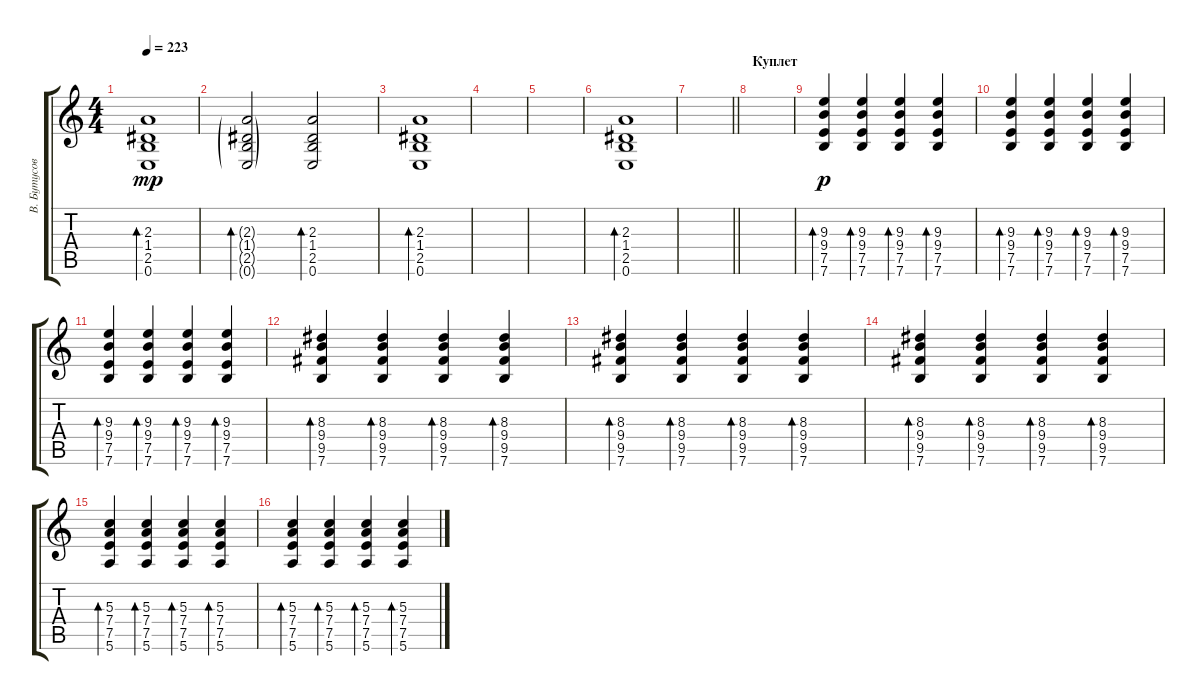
\track ("В. Бутусов (ритм)" "В. Бутусов") {instrument electricguitarclean}
\staff {score tabs}
\tuning (E4 B3 G3 D3 A2 E2) {hide}
\ts (4 4)
\tempo 223
\clef g2
\ks c
(2.3 1.4 2.5 0.6).1{bd 60 dy mp} |
(2.3{g} 1.4{g} 2.5{g} 0.6{g}).2{bd 60} (2.3 1.4 2.5 0.6).2{bd 60} |
(2.3 1.4 2.5 0.6).1{bd 60} |
|
|
(2.3 1.4 2.5 0.6).1{bd 60} |
\barLineRight lightlight
|
\section ("" "Куплет")
|
(9.3 9.4 7.5 7.6).4{bd 60 dy p} (9.3 9.4 7.5 7.6).4{bd 60} (9.3 9.4 7.5 7.6).4{bd 60} (9.3 9.4 7.5 7.6).4{bd 60} |
(9.3 9.4 7.5 7.6).4{bd 60} (9.3 9.4 7.5 7.6).4{bd 60} (9.3 9.4 7.5 7.6).4{bd 60} (9.3 9.4 7.5 7.6).4{bd 60} |
(9.3 9.4 7.5 7.6).4{bd 60} (9.3 9.4 7.5 7.6).4{bd 60} (9.3 9.4 7.5 7.6).4{bd 60} (9.3 9.4 7.5 7.6).4{bd 60} |
(8.3 9.4 9.5 7.6).4{bd 60} (8.3 9.4 9.5 7.6).4{bd 60} (8.3 9.4 9.5 7.6).4{bd 60} (8.3 9.4 9.5 7.6).4{bd 60} |
(8.3 9.4 9.5 7.6).4{bd 60} (8.3 9.4 9.5 7.6).4{bd 60} (8.3 9.4 9.5 7.6).4{bd 60} (8.3 9.4 9.5 7.6).4{bd 60} |
(8.3 9.4 9.5 7.6).4{bd 60} (8.3 9.4 9.5 7.6).4{bd 60} (8.3 9.4 9.5 7.6).4{bd 60} (8.3 9.4 9.5 7.6).4{bd 60} |
(5.3 7.4 7.5 5.6).4{bd 60} (5.3 7.4 7.5 5.6).4{bd 60} (5.3 7.4 7.5 5.6).4{bd 60} (5.3 7.4 7.5 5.6).4{bd 60} |
(5.3 7.4 7.5 5.6).4{bd 60} (5.3 7.4 7.5 5.6).4{bd 60} (5.3 7.4 7.5 5.6).4{bd 60} (5.3 7.4 7.5 5.6).4{bd 60}
